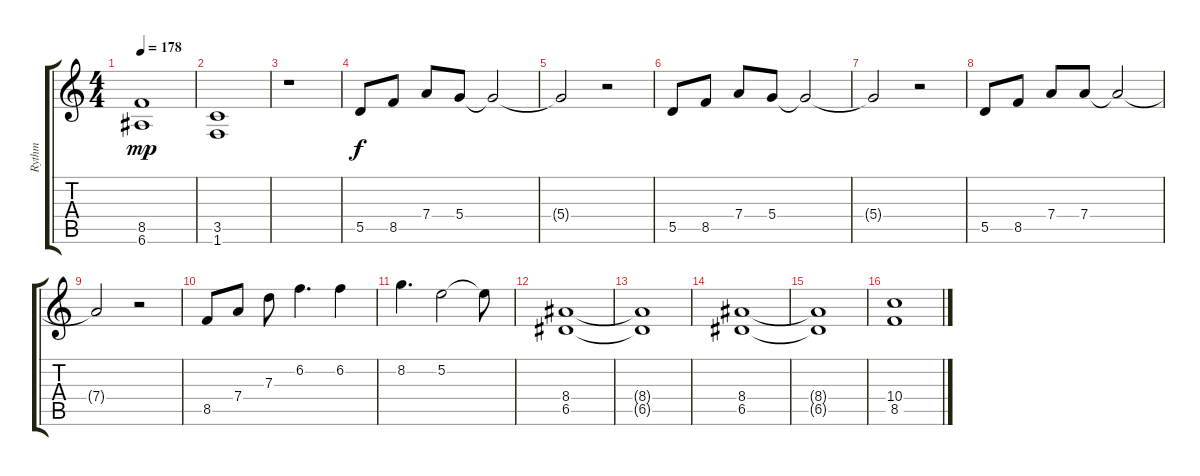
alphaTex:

\track ("Rythm" "Rythm") {instrument distortionguitar}
\staff {score tabs}
\tuning (E4 B3 G3 D3 A2 E2) {hide}
\ts (4 4)
\tempo 178
\clef g2
\ks c
(8.5{t} 6.6{t}).1{dy mp} |
(3.5 1.6).1 |
r.1 |
5.5.8{dy f} 8.5.8 7.4.8 5.4.8 5.4{t}.2 |
5.4{t}.2 r.2 |
5.5.8 8.5.8 7.4.8 5.4.8 5.4{t}.2 |
5.4{t}.2 r.2 |
5.5.8 8.5.8 7.4.8 7.4.8 7.4{t}.2 |
7.4{t}.2 r.2 |
8.5.8 7.4.8 7.3.8 6.2.4{d} 6.2.4 |
8.2.4{d} 5.2.2 5.2{t}.8 |
\section ("" "")
(8.4 6.5).1 |
(8.4{t} 6.5{t}).1 |
(8.4 6.5).1 |
(8.4{t} 6.5{t}).1 |
(10.4 8.5).1
